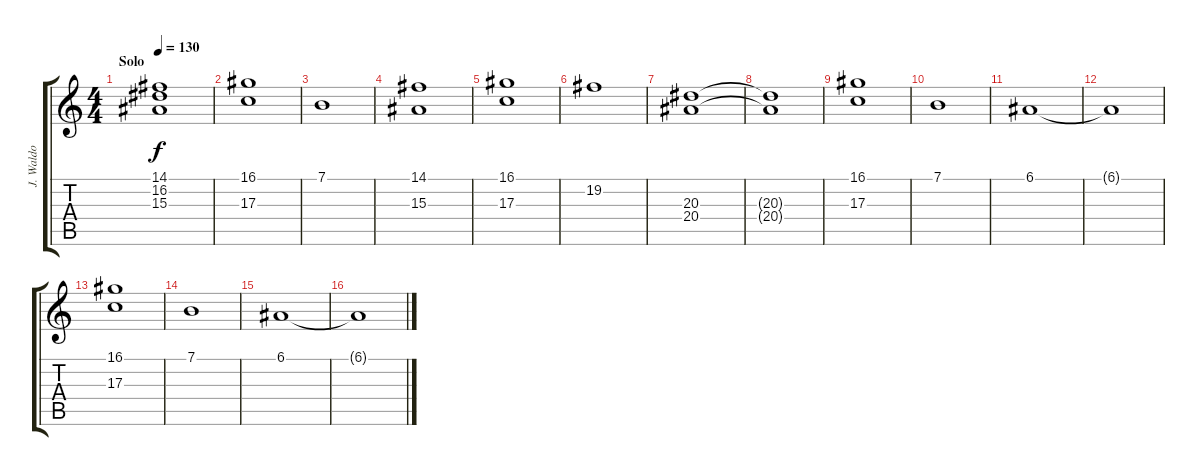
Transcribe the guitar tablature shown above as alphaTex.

\track ("J. Waldo" "J. Waldo") {instrument rockorgan}
\staff {score tabs}
\tuning (E4 B3 G3 D3 A2 E2) {hide}
\ts (4 4)
\section ("" "Solo")
\tempo 130
\clef g2
\ks c
(14.1 16.2 15.3).1{dy f instrument pad3polysynth} |
(16.1 17.3).1 |
7.1.1 |
(14.1 15.3).1 |
(16.1 17.3).1 |
19.2.1 |
(20.3 20.4).1 |
(20.3{t} 20.4{t}).1 |
(16.1 17.3).1 |
7.1.1 |
6.1.1 |
6.1{t}.1 |
(16.1 17.3).1 |
7.1.1 |
6.1.1 |
6.1{t}.1
